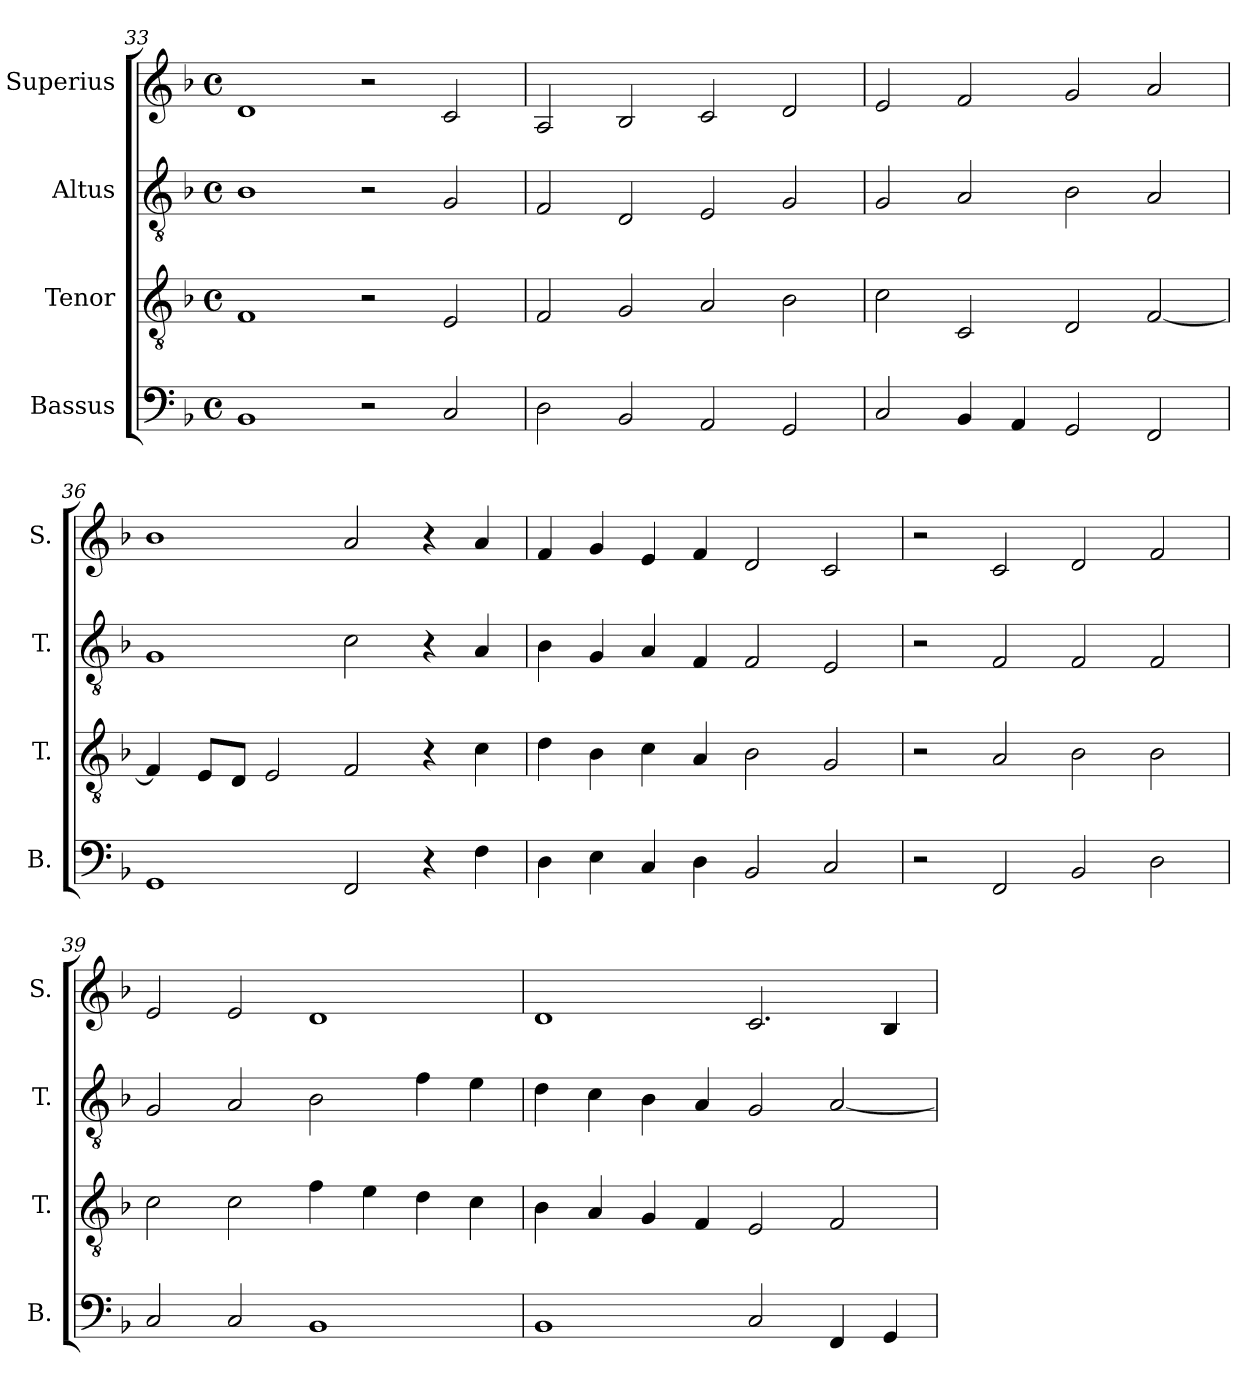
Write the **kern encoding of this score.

**kern	**kern	**kern	**kern
*part4	*part3	*part2	*part1
*staff4	*staff3	*staff2	*staff1
*I"Bassus	*I"Tenor	*I"Altus	*I"Superius
*I'B.	*I'T.	*I'T.	*I'S.
!!LO:LB:g=z
*clefF4	*clefGv2	*clefGv2	*clefG2
*	*ITrd7c12	*ITrd7c12	*
*k[b-]	*k[b-]	*k[b-]	*k[b-]
*F:	*F:	*F:	*F:
*M4/4	*M4/4	*M4/4	*M4/4
*met(c)	*met(c)	*met(c)	*met(c)
=33	=33	=33	=33
1BB-i	1FFi	1BB-i	1di
2r	2r	2r	2r
2Ci/	2EEi/	2GGi/	2ci/
=34	=34	=34	=34
2Di\	2FFi/	2FFi/	2Ai/
2BB-i/	2GGi/	2DDi/	2B-i/
2AAi/	2AAi/	2EEi/	2ci/
2GGi/	2BB-i\	2GGi/	2di/
=35	=35	=35	=35
2Ci/	2Ci\	2GGi/	2ei/
4BB-i/	2CCi/	2AAi/	2fi/
4AAi/	.	.	.
2GGi/	2DDi/	2BB-i\	2gi/
2FFi/	[<2FFi/	2AAi/	2ai/
=36	=36	=36	=36
1GGi	4FFi/]	1GGi	1b-i
.	8EEi/L	.	.
.	8DDi/J	.	.
.	2EEi/	.	.
2FFi/	2FFi/	2Ci\	2ai/
4r	4r	4r	4r
4Fi\	4Ci\	4AAi/	4ai/
!!LO:LB:g=z
=37	=37	=37	=37
4Di\	4Di\	4BB-i\	4fi/
4Ei\	4BB-i\	4GGi/	4gi/
4Ci/	4Ci\	4AAi/	4ei/
4Di\	4AAi/	4FFi/	4fi/
2BB-i/	2BB-i\	2FFi/	2di/
2Ci/	2GGi/	2EEi/	2ci/
=38	=38	=38	=38
2r	2r	2r	2r
2FFi/	2AAi/	2FFi/	2ci/
2BB-i/	2BB-i\	2FFi/	2di/
2Di\	2BB-i\	2FFi/	2fi/
=39	=39	=39	=39
2Ci/	2Ci\	2GGi/	2ei/
2Ci/	2Ci\	2AAi/	2ei/
1BB-i	4Fi\	2BB-i\	1di
.	4Ei\	.	.
.	4Di\	4Fi\	.
.	4Ci\	4Ei\	.
!!LO:PB:g=z
=40	=40	=40	=40
1BB-i	4BB-i\	4Di\	1di
.	4AAi/	4Ci\	.
.	4GGi/	4BB-i\	.
.	4FFi/	4AAi/	.
2Ci/	2EEi/	2GGi/	2.ci/
4FFi/	2FFi/	[<2AAi/	.
4GGi/	.	.	4B-i/
=	=	=	=
*-	*-	*-	*-
